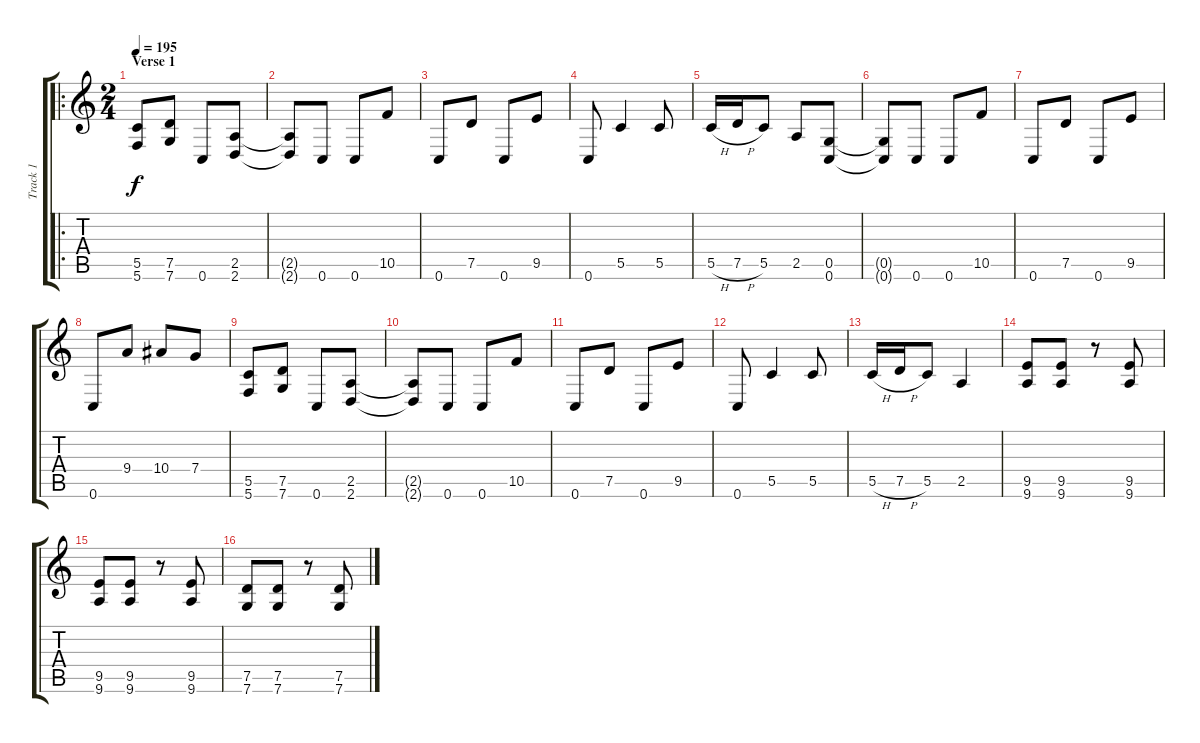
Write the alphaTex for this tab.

\track ("Track 1" "Track 1") {instrument overdrivenguitar}
\staff {score tabs}
\tuning (D4 A3 F3 C3 G2 C2) {hide}
\ro
\ts (2 4)
\section ("" "Verse 1")
\tempo 195
\clef g2
\ks c
(5.5 5.6).8{dy f} (7.5 7.6).8 0.6.8 (2.5 2.6).8 |
(2.5{t} 2.6{t}).8 0.6.8 0.6.8 10.5.8 |
0.6.8 7.5.8 0.6.8 9.5.8 |
0.6.8 5.5.4 5.5.8 |
5.5{h}.16 7.5{h}.16 5.5.8 2.5.8 (0.5 0.6).8 |
(0.5{t} 0.6{t}).8 0.6.8 0.6.8 10.5.8 |
0.6.8 7.5.8 0.6.8 9.5.8 |
0.6.8 9.4.8 10.4.8 7.4.8 |
(5.5 5.6).8 (7.5 7.6).8 0.6.8 (2.5 2.6).8 |
(2.5{t} 2.6{t}).8 0.6.8 0.6.8 10.5.8 |
0.6.8 7.5.8 0.6.8 9.5.8 |
0.6.8 5.5.4 5.5.8 |
5.5{h}.16 7.5{h}.16 5.5.8 2.5.4 |
(9.5 9.6).8 (9.5 9.6).8 r.8 (9.5 9.6).8 |
(9.5 9.6).8 (9.5 9.6).8 r.8 (9.5 9.6).8 |
(7.5 7.6).8 (7.5 7.6).8 r.8 (7.5 7.6).8
